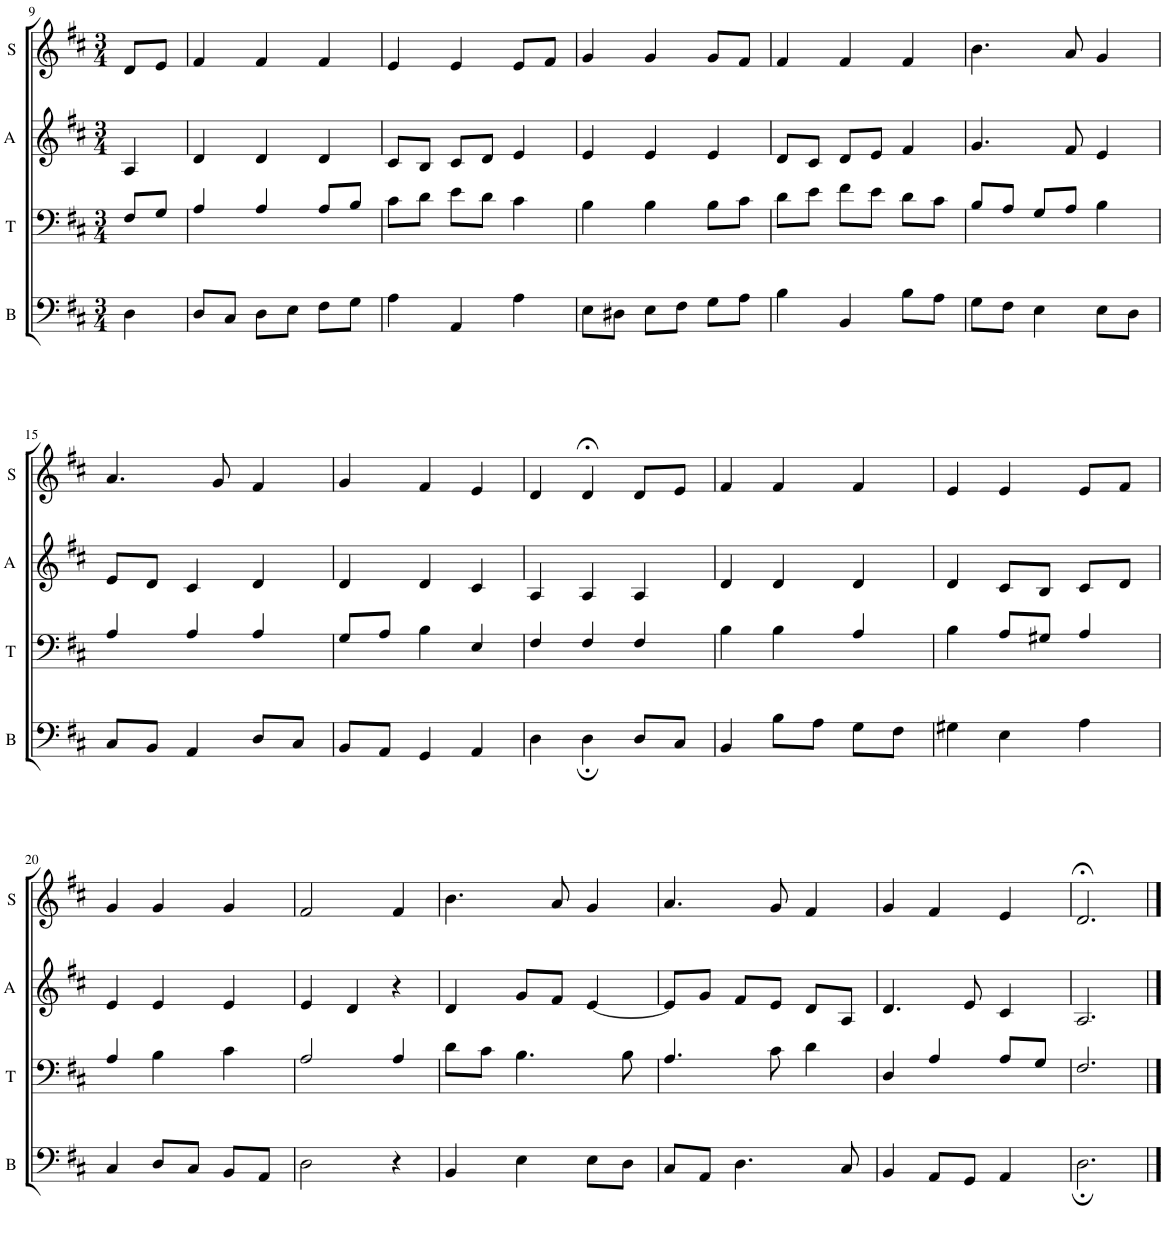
**kern	**kern	**kern	**kern
*part4	*part3	*part2	*part1
*staff4	*staff3	*staff2	*staff1
*I"B	*I"T	*I"A	*I"S
*I'B	*I'T	*I'A	*I'S
!!LO:PB:g=z
*clefF4	*clefF4	*clefG2	*clefG2
*k[f#c#]	*k[f#c#]	*k[f#c#]	*k[f#c#]
*M3/4	*M3/4	*M3/4	*M3/4
=9	=9	=9	=9
4D\	8F#/L	4A/	8d/L
.	8G/J	.	8e/J
=10	=10	=10	=10
8D/L	4A/	4d/	4f#/
8C#/J	.	.	.
8D\L	4A/	4d/	4f#/
8E\J	.	.	.
8F#\L	8A/L	4d/	4f#/
8G\J	8B/J	.	.
=11	=11	=11	=11
4A\	8c#\L	8c#/L	4e/
.	8d\J	8B/J	.
4AA/	8e\L	8c#/L	4e/
.	8d\J	8d/J	.
4A\	4c#\	4e/	8e/L
.	.	.	8f#/J
=12	=12	=12	=12
8E\L	4B\	4e/	4g/
8D#X\J	.	.	.
8E\L	4B\	4e/	4g/
8F#\J	.	.	.
8G\L	8B\L	4e/	8g/L
8A\J	8c#\J	.	8f#/J
=13	=13	=13	=13
4B\	8d\L	8d/L	4f#/
.	8e\J	8c#/J	.
4BB/	8f#\L	8d/L	4f#/
.	8e\J	8e/J	.
8B\L	8d\L	4f#/	4f#/
8A\J	8c#\J	.	.
=14	=14	=14	=14
8G\L	8B/L	4.g/	4.b\
8F#\J	8A/J	.	.
4E\	8G/L	.	.
.	8A/J	8f#/	8a/
8E\L	4B\	4e/	4g/
8D\J	.	.	.
!!LO:LB:g=z
=15	=15	=15	=15
8C#/L	4A/	8e/L	4.a/
8BB/J	.	8d/J	.
4AA/	4A/	4c#/	.
.	.	.	8g/
8D/L	4A/	4d/	4f#/
8C#/J	.	.	.
=16	=16	=16	=16
8BB/L	8G/L	4d/	4g/
8AA/J	8A/J	.	.
4GG/	4B\	4d/	4f#/
4AA/	4E/	4c#/	4e/
=17	=17	=17	=17
4D\	4F#/	4A/	4d/
4D;\	4F#/	4A/	4d;</
8D/L	4F#/	4A/	8d/L
8C#/J	.	.	8e/J
=18	=18	=18	=18
4BB/	4B\	4d/	4f#/
8B\L	4B\	4d/	4f#/
8A\J	.	.	.
8G\L	4A/	4d/	4f#/
8F#\J	.	.	.
=19	=19	=19	=19
4G#X\	4B\	4d/	4e/
4E\	8A/L	8c#/L	4e/
.	8G#X/J	8B/J	.
4A\	4A/	8c#/L	8e/L
.	.	8d/J	8f#/J
!!LO:LB:g=z
=20	=20	=20	=20
4C#/	4A/	4e/	4g/
8D/L	4B\	4e/	4g/
8C#/J	.	.	.
8BB/L	4c#\	4e/	4g/
8AA/J	.	.	.
=21	=21	=21	=21
2D\	2A/	4e/	2f#/
.	.	4d/	.
4r	4A/	4r	4f#/
=22	=22	=22	=22
4BB/	8d\L	4d/	4.b\
.	8c#\J	.	.
4E\	4.B\	8g/L	.
.	.	8f#/J	8a/
8E\L	.	[4e/	4g/
8D\J	8B\	.	.
=23	=23	=23	=23
8C#/L	4.A/	8e/L]	4.a/
8AA/J	.	8g/J	.
4.D\	.	8f#/L	.
.	8c#\	8e/J	8g/
.	4d\	8d/L	4f#/
8C#/	.	8A/J	.
=24	=24	=24	=24
4BB/	4D/	4.d/	4g/
8AA/L	4A/	.	4f#/
8GG/J	.	8e/	.
4AA/	8A/L	4c#/	4e/
.	8G/J	.	.
=25	=25	=25	=25
2.D;\	2.F#/	2.A/	2.d;</
==	==	==	==
*-	*-	*-	*-
